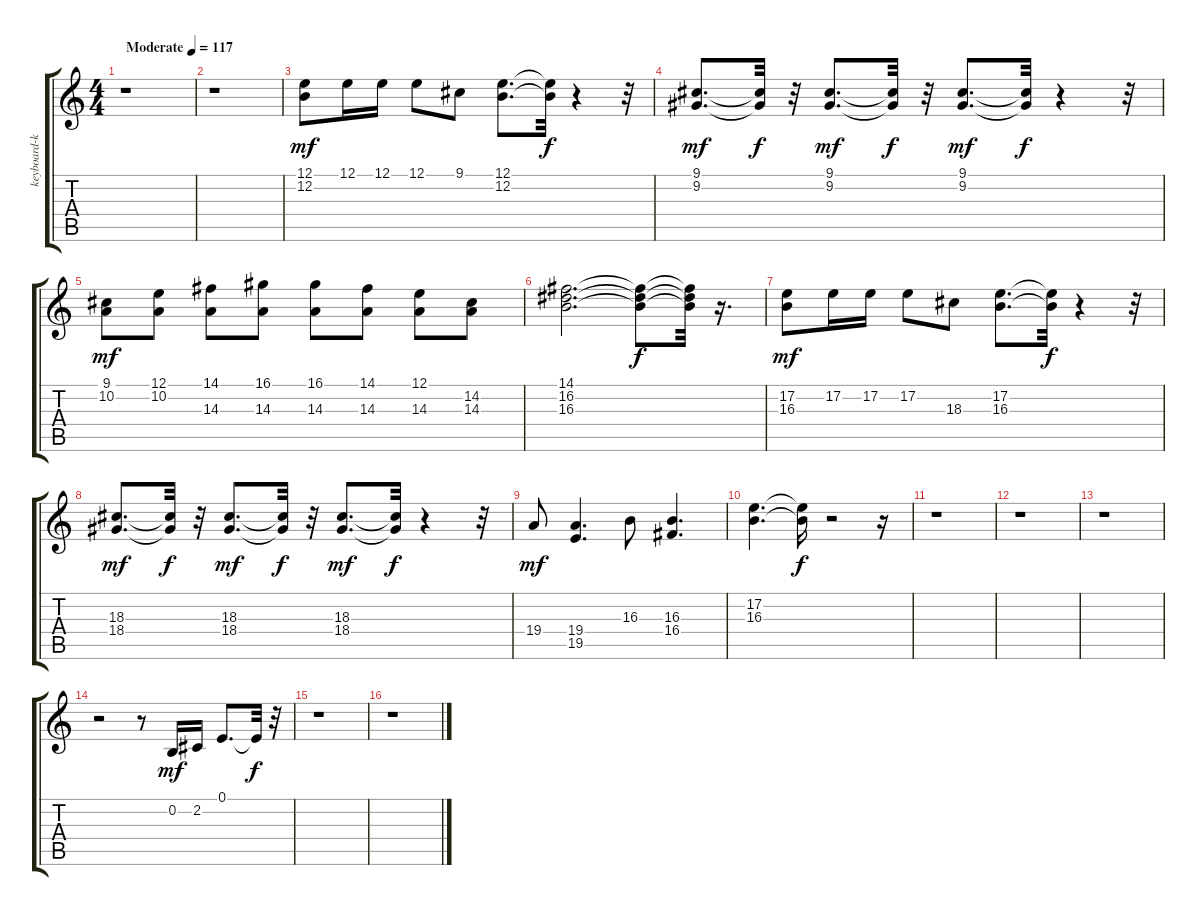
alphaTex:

\track ("keyboard-koto" "keyboard-k") {instrument koto}
\staff {score tabs}
\tuning (E4 B3 G3 D3 A2 E2) {hide}
\ts (4 4)
\tempo (117 "Moderate")
\clef g2
\ks c
r.1{dy mf instrument koto} |
r.1 |
(12.1 12.2).8 12.1.16 12.1.16 12.1.8 9.1.8 (12.1 12.2).8{d} (12.1{t} 12.2{t}).32{dy f} r.4 r.32 |
(9.1 9.2).8{d dy mf} (9.1{t} 9.2{t}).32{dy f} r.32 (9.1 9.2).8{d dy mf} (9.1{t} 9.2{t}).32{dy f} r.32 (9.1 9.2).8{d dy mf} (9.1{t} 9.2{t}).32{dy f} r.4 r.32 |
(9.1 10.2).8{dy mf} (12.1 10.2).8 (14.1 14.3).8 (16.1 14.3).8 (16.1 14.3).8 (14.1 14.3).8 (12.1 14.3).8 (14.2 14.3).8 |
(14.1 16.2 16.3).2{d} (14.1{t} 16.2{t} 16.3{t}).8{dy f} (14.1{t} 16.2{t} 16.3{t}).32 r.16{d} |
(17.2 16.3).8{dy mf} 17.2.16 17.2.16 17.2.8 18.3.8 (17.2 16.3).8{d} (17.2{t} 16.3{t}).32{dy f} r.4 r.32 |
(18.3 18.4).8{d dy mf} (18.3{t} 18.4{t}).32{dy f} r.32 (18.3 18.4).8{d dy mf} (18.3{t} 18.4{t}).32{dy f} r.32 (18.3 18.4).8{d dy mf} (18.3{t} 18.4{t}).32{dy f} r.4 r.32 |
19.4.8{dy mf} (19.4 19.5).4{d} 16.3.8 (16.3 16.4).4{d} |
(17.2 16.3).4{d} (17.2{t} 16.3{t}).16{dy f} r.2 r.16 |
r.1 |
r.1 |
r.1 |
r.2 r.8 0.2.16{dy mf} 2.2.16 0.1.8{d} 0.1{t}.32{dy f} r.32 |
r.1 |
r.1
